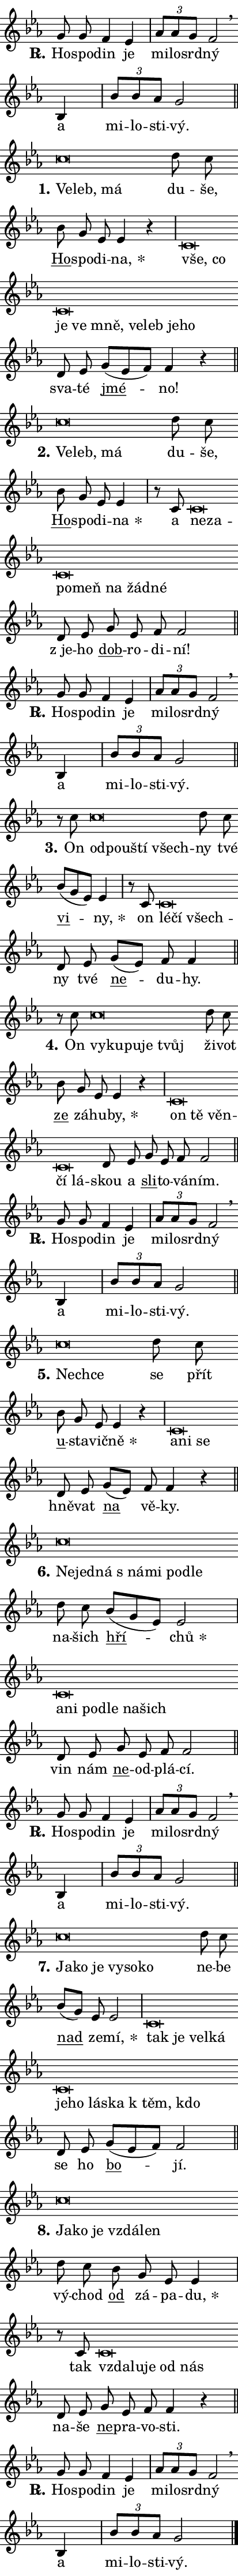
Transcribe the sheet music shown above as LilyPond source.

\version "2.24.0"
\header { tagline = "" }
\paper {
  indent = 0\cm
  top-margin = 0\cm
  right-margin = 0\cm
  bottom-margin = 0\cm
  left-margin = 0\cm
  paper-width = 7\cm
  page-breaking = #ly:one-page-breaking
  system-system-spacing.basic-distance = #11
  score-system-spacing.basic-distance = #11
  ragged-last = ##f
}


%% Author: Thomas Morley
%% https://lists.gnu.org/archive/html/lilypond-user/2020-05/msg00002.html
#(define (line-position grob)
"Returns position of @var[grob} in current system:
   @code{'start}, if at first time-step
   @code{'end}, if at last time-step
   @code{'middle} otherwise
"
  (let* ((col (ly:item-get-column grob))
         (ln (ly:grob-object col 'left-neighbor))
         (rn (ly:grob-object col 'right-neighbor))
         (col-to-check-left (if (ly:grob? ln) ln col))
         (col-to-check-right (if (ly:grob? rn) rn col))
         (break-dir-left
           (and
             (ly:grob-property col-to-check-left 'non-musical #f)
             (ly:item-break-dir col-to-check-left)))
         (break-dir-right
           (and
             (ly:grob-property col-to-check-right 'non-musical #f)
             (ly:item-break-dir col-to-check-right))))
        (cond ((eqv? 1 break-dir-left) 'start)
              ((eqv? -1 break-dir-right) 'end)
              (else 'middle))))

#(define (tranparent-at-line-position vctor)
  (lambda (grob)
  "Relying on @code{line-position} select the relevant enry from @var{vctor}.
Used to determine transparency,"
    (case (line-position grob)
      ((end) (not (vector-ref vctor 0)))
      ((middle) (not (vector-ref vctor 1)))
      ((start) (not (vector-ref vctor 2))))))

noteHeadBreakVisibility =
#(define-music-function (break-visibility)(vector?)
"Makes @code{NoteHead}s transparent relying on @var{break-visibility}"
#{
  \override NoteHead.transparent =
    #(tranparent-at-line-position break-visibility)
#})

#(define delete-ledgers-for-transparent-note-heads
  (lambda (grob)
    "Reads whether a @code{NoteHead} is transparent.
If so this @code{NoteHead} is removed from @code{'note-heads} from
@var{grob}, which is supposed to be @code{LedgerLineSpanner}.
As a result ledgers are not printed for this @code{NoteHead}"
    (let* ((nhds-array (ly:grob-object grob 'note-heads))
           (nhds-list
             (if (ly:grob-array? nhds-array)
                 (ly:grob-array->list nhds-array)
                 '()))
           ;; Relies on the transparent-property being done before
           ;; Staff.LedgerLineSpanner.after-line-breaking is executed.
           ;; This is fragile ...
           (to-keep
             (remove
               (lambda (nhd)
                 (ly:grob-property nhd 'transparent #f))
               nhds-list)))
      ;; TODO find a better method to iterate over grob-arrays, similiar
      ;; to filter/remove etc for lists
      ;; For now rebuilt from scratch
      (set! (ly:grob-object grob 'note-heads)  '())
      (for-each
        (lambda (nhd)
          (ly:pointer-group-interface::add-grob grob 'note-heads nhd))
        to-keep))))

hideNotes = {
  \noteHeadBreakVisibility #begin-of-line-visible
}
unHideNotes = {
  \noteHeadBreakVisibility #all-visible
}

% work-around for resetting accidentals
% https://lilypond.org/doc/v2.23/Documentation/notation/displaying-rhythms#unmetered-music
cadenzaMeasure = {
  \cadenzaOff
  \partial 1024 s1024
  \cadenzaOn
}

#(define-markup-command (accent layout props text) (markup?)
  "Underline accented syllable"
  (interpret-markup layout props
    #{\markup \override #'(offset . 4.3) \underline { #text }#}))

responsum = \markup \concat {
  "R" \hspace #-1.05 \path #0.1 #'((moveto 0 0.07) (lineto 0.9 0.8)) \hspace #0.05 "."
}

\layout {
    \context {
        \Staff
        \remove "Time_signature_engraver"
        \override LedgerLineSpanner.after-line-breaking = #delete-ledgers-for-transparent-note-heads
    }
    \context {
        \Voice {
            \override NoteHead.output-attributes = #'((class . "notehead"))
            \override Hairpin.height = #0.55
        }
    }
    \context {
        \Lyrics {
            \override StanzaNumber.output-attributes = #'((class . "stanzanumber"))
            \override LyricSpace.minimum-distance = #0.9
            \override LyricText.font-name = #"TeX Gyre Schola"
            \override LyricText.font-size = 1
            \override StanzaNumber.font-name = #"TeX Gyre Schola Bold"
            \override StanzaNumber.font-size = 1
        }
    }
}

% magnetic-lyrics.ily
%
%   written by
%     Jean Abou Samra <jean@abou-samra.fr>
%     Werner Lemberg <wl@gnu.org>
%
%   adapted by
%     Jiri Hon <jiri.hon@gmail.com>
%
% Version 2022-Apr-15

% https://www.mail-archive.com/lilypond-user@gnu.org/msg149350.html

#(define (Left_hyphen_pointer_engraver context)
   "Collect syllable-hyphen-syllable occurrences in lyrics and store
them in properties.  This engraver only looks to the left.  For
example, if the lyrics input is @code{foo -- bar}, it does the
following.

@itemize @bullet
@item
Set the @code{text} property of the @code{LyricHyphen} grob between
@q{foo} and @q{bar} to @code{foo}.

@item
Set the @code{left-hyphen} property of the @code{LyricText} grob with
text @q{foo} to the @code{LyricHyphen} grob between @q{foo} and
@q{bar}.
@end itemize

Use this auxiliary engraver in combination with the
@code{lyric-@/text::@/apply-@/magnetic-@/offset!} hook."
   (let ((hyphen #f)
         (text #f))
     (make-engraver
      (acknowledgers
       ((lyric-syllable-interface engraver grob source-engraver)
        (set! text grob)))
      (end-acknowledgers
       ((lyric-hyphen-interface engraver grob source-engraver)
        ;(when (not (grob::has-interface grob 'lyric-space-interface))
          (set! hyphen grob)));)
      ((stop-translation-timestep engraver)
       (when (and text hyphen)
         (ly:grob-set-object! text 'left-hyphen hyphen))
       (set! text #f)
       (set! hyphen #f)))))

#(define (lyric-text::apply-magnetic-offset! grob)
   "If the space between two syllables is less than the value in
property @code{LyricText@/.details@/.squash-threshold}, move the right
syllable to the left so that it gets concatenated with the left
syllable.

Use this function as a hook for
@code{LyricText@/.after-@/line-@/breaking} if the
@code{Left_@/hyphen_@/pointer_@/engraver} is active."
   (let ((hyphen (ly:grob-object grob 'left-hyphen #f)))
     (when hyphen
       (let ((left-text (ly:spanner-bound hyphen LEFT)))
         (when (grob::has-interface left-text 'lyric-syllable-interface)
           (let* ((common (ly:grob-common-refpoint grob left-text X))
                  (this-x-ext (ly:grob-extent grob common X))
                  (left-x-ext
                   (begin
                     ;; Trigger magnetism for left-text.
                     (ly:grob-property left-text 'after-line-breaking)
                     (ly:grob-extent left-text common X)))
                  ;; `delta` is the gap width between two syllables.
                  (delta (- (interval-start this-x-ext)
                            (interval-end left-x-ext)))
                  (details (ly:grob-property grob 'details))
                  (threshold (assoc-get 'squash-threshold details 0.2)))
             (when (< delta threshold)
               (let* (;; We have to manipulate the input text so that
                      ;; ligatures crossing syllable boundaries are not
                      ;; disabled.  For languages based on the Latin
                      ;; script this is essentially a beautification.
                      ;; However, for non-Western scripts it can be a
                      ;; necessity.
                      (lt (ly:grob-property left-text 'text))
                      (rt (ly:grob-property grob 'text))
                      (is-space (grob::has-interface hyphen 'lyric-space-interface))
                      (space (if is-space " " ""))
                      (space-markup (grob-interpret-markup grob " "))
                      (space-size (interval-length (ly:stencil-extent space-markup X)))
                      (extra-delta (if is-space space-size 0))
                      ;; Append new syllable.
                      (ltrt-space (if (and (string? lt) (string? rt))
                                (string-append lt space rt)
                                (make-concat-markup (list lt space rt))))
                      ;; Right-align `ltrt` to the right side.
                      (ltrt-space-markup (grob-interpret-markup
                               grob
                               (make-translate-markup
                                (cons (interval-length this-x-ext) 0)
                                (make-right-align-markup ltrt-space)))))
                 (begin
                   ;; Don't print `left-text`.
                   (ly:grob-set-property! left-text 'stencil #f)
                   ;; Set text and stencil (which holds all collected
                   ;; syllables so far) and shift it to the left.
                   (ly:grob-set-property! grob 'text ltrt-space)
                   (ly:grob-set-property! grob 'stencil ltrt-space-markup)
                   (ly:grob-translate-axis! grob (- (- delta extra-delta)) X))))))))))


#(define (lyric-hyphen::displace-bounds-first grob)
   ;; Make very sure this callback isn't triggered too early.
   (let ((left (ly:spanner-bound grob LEFT))
         (right (ly:spanner-bound grob RIGHT)))
     (ly:grob-property left 'after-line-breaking)
     (ly:grob-property right 'after-line-breaking)
     (ly:lyric-hyphen::print grob)))

squashThreshold = #0.4

\layout {
  \context {
    \Lyrics
    \consists #Left_hyphen_pointer_engraver
    \override LyricText.after-line-breaking =
      #lyric-text::apply-magnetic-offset!
    \override LyricHyphen.stencil = #lyric-hyphen::displace-bounds-first
    \override LyricText.details.squash-threshold = \squashThreshold
    \override LyricHyphen.minimum-distance = 0
    \override LyricHyphen.minimum-length = \squashThreshold
  }
}

squash = \override LyricText.details.squash-threshold = 9999
unSquash = \override LyricText.details.squash-threshold = \squashThreshold

left = \override LyricText.self-alignment-X = #LEFT
unLeft = \revert LyricText.self-alignment-X

starOffset = #(lambda (grob) 
                (let ((x_offset (ly:self-alignment-interface::aligned-on-x-parent grob)))
                  (if (= x_offset 0) 0 (+ x_offset 1.2))))

star = #(define-music-function (syllable)(string?)
"Append star separator at the end of a syllable"
#{
  \once \override LyricText.X-offset = #starOffset
  \lyricmode { \markup {
    #syllable
    \override #'((font-name . "TeX Gyre Schola Bold")) \hspace #0.2 \lower #0.65 \larger "*"
  } }
#})

starAccent = #(define-music-function (syllable)(string?)
"Append star separator at the end of a syllable and make accent"
#{
  \once \override LyricText.X-offset = #starOffset
  \lyricmode { \markup {
    \accent #syllable
    \override #'((font-name . "TeX Gyre Schola Bold")) \hspace #0.2 \lower #0.65 \larger "*"
  } }
#})

breath = #(define-music-function (syllable)(string?)
"Append breathing indicator at the end of a syllable"
#{
  \lyricmode { \markup { #syllable "+" } }
#})

optionalBreath = #(define-music-function (syllable)(string?)
"Append optional breathing indicator at the end of a syllable"
#{
  \lyricmode { \markup { #syllable "(+)" } }
#})


\score {
    <<
        \new Voice = "melody" { \cadenzaOn \key es \major \relative { g'8 g f4 es \cadenzaMeasure \bar "|" \tuplet 3/2 { as8[ as g] } f2 \breathe \bar "" bes,4 \cadenzaMeasure \bar "|" \tuplet 3/2 {bes'8[ bes as] } g2 \cadenzaMeasure \bar "||" \break } }
        \new Lyrics \lyricsto "melody" { \lyricmode { \set stanza = \responsum
Ho -- spo -- din je mi -- lo -- srd -- ný a mi -- lo -- sti -- vý. } }
    >>
    \layout {}
}

\score {
    <<
        \new Voice = "melody" { \cadenzaOn \key es \major \relative { c''\breve*1/16 \hideNotes \breve*1/16 \breve*1/16 \bar "" \unHideNotes d8 c \bar "" bes g es es4 r \cadenzaMeasure \bar "|" c\breve*1/16 \hideNotes \breve*1/16 \bar "" \breve*1/16 \bar "" \breve*1/16 \bar "" \breve*1/16 \bar "" \breve*1/16 \bar "" \breve*1/16 \bar "" \breve*1/16 \breve*1/16 \bar "" \unHideNotes d8 es \bar "" g[( es f)] f4 r \cadenzaMeasure \bar "||" \break } }
        \new Lyrics \lyricsto "melody" { \lyricmode { \set stanza = "1."
\left Ve -- \squash leb, má \unLeft \unSquash du -- še, \markup \accent Ho -- spo -- di -- \star na, \left vše, \squash co je ve mně, ve -- leb je -- ho \unLeft \unSquash sva -- té \markup \accent jmé -- no! } }
    >>
    \layout {}
}

\score {
    <<
        \new Voice = "melody" { \cadenzaOn \key es \major \relative { c''\breve*1/16 \hideNotes \breve*1/16 \breve*1/16 \bar "" \unHideNotes d8 c \bar "" bes g es es4 \cadenzaMeasure \bar "|" r8 c c\breve*1/16 \hideNotes \breve*1/16 \bar "" \breve*1/16 \bar "" \breve*1/16 \bar "" \breve*1/16 \bar "" \breve*1/16 \breve*1/16 \bar "" \unHideNotes d8 es \bar "" g es f f2 \cadenzaMeasure \bar "||" \break } }
        \new Lyrics \lyricsto "melody" { \lyricmode { \set stanza = "2."
\left Ve -- \squash leb, má \unLeft \unSquash du -- še, \markup \accent Ho -- spo -- di -- \star na a \left ne -- \squash za -- po -- meň na žád -- né \unLeft \unSquash "z je" -- ho \markup \accent dob -- ro -- di -- ní! } }
    >>
    \layout {}
}

\score {
    <<
        \new Voice = "melody" { \cadenzaOn \key es \major \relative { g'8 g f4 es \cadenzaMeasure \bar "|" \tuplet 3/2 { as8[ as g] } f2 \breathe \bar "" bes,4 \cadenzaMeasure \bar "|" \tuplet 3/2 {bes'8[ bes as] } g2 \cadenzaMeasure \bar "||" \break } }
        \new Lyrics \lyricsto "melody" { \lyricmode { \set stanza = \responsum
Ho -- spo -- din je mi -- lo -- srd -- ný a mi -- lo -- sti -- vý. } }
    >>
    \layout {}
}

\score {
    <<
        \new Voice = "melody" { \cadenzaOn \key es \major \relative { r8 c'' c\breve*1/16 \hideNotes \breve*1/16 \bar "" \breve*1/16 \breve*1/16 \bar "" \unHideNotes d8 c \bar "" bes[( g es)] es4 \cadenzaMeasure \bar "|" r8 c c\breve*1/16 \hideNotes \breve*1/16 \breve*1/16 \bar "" \unHideNotes d8 es \bar "" g[( es)] f f4 \cadenzaMeasure \bar "||" \break } }
        \new Lyrics \lyricsto "melody" { \lyricmode { \set stanza = "3."
On \left od -- \squash pou -- ští všech -- \unLeft \unSquash ny tvé \markup \accent vi -- \star ny, on \left lé -- \squash čí všech -- \unLeft \unSquash ny tvé \markup \accent ne -- du -- hy. } }
    >>
    \layout {}
}

\score {
    <<
        \new Voice = "melody" { \cadenzaOn \key es \major \relative { r8 c'' c\breve*1/16 \hideNotes \breve*1/16 \bar "" \breve*1/16 \bar "" \breve*1/16 \breve*1/16 \bar "" \unHideNotes d8 c \bar "" bes g es es4 r \cadenzaMeasure \bar "|" c\breve*1/16 \hideNotes \breve*1/16 \bar "" \breve*1/16 \bar "" \breve*1/16 \breve*1/16 \bar "" \unHideNotes d8 es \bar "" g es f f2 \cadenzaMeasure \bar "||" \break } }
        \new Lyrics \lyricsto "melody" { \lyricmode { \set stanza = "4."
On \left vy -- \squash ku -- pu -- je tvůj \unLeft \unSquash ži -- vot \markup \accent ze zá -- hu -- \star by, \left on \squash tě věn -- čí lá -- \unLeft \unSquash skou a \markup \accent sli -- to -- vá -- ním. } }
    >>
    \layout {}
}

\score {
    <<
        \new Voice = "melody" { \cadenzaOn \key es \major \relative { g'8 g f4 es \cadenzaMeasure \bar "|" \tuplet 3/2 { as8[ as g] } f2 \breathe \bar "" bes,4 \cadenzaMeasure \bar "|" \tuplet 3/2 {bes'8[ bes as] } g2 \cadenzaMeasure \bar "||" \break } }
        \new Lyrics \lyricsto "melody" { \lyricmode { \set stanza = \responsum
Ho -- spo -- din je mi -- lo -- srd -- ný a mi -- lo -- sti -- vý. } }
    >>
    \layout {}
}

\score {
    <<
        \new Voice = "melody" { \cadenzaOn \key es \major \relative { c''\breve*1/16 \hideNotes \breve*1/16 \bar "" \unHideNotes d8 c \bar "" bes g es es4 r \cadenzaMeasure \bar "|" c\breve*1/16 \hideNotes \breve*1/16 \breve*1/16 \bar "" \unHideNotes d8 es \bar "" g[( es)] f f4 r \cadenzaMeasure \bar "||" \break } }
        \new Lyrics \lyricsto "melody" { \lyricmode { \set stanza = "5."
\left Nech -- \squash ce \unLeft \unSquash se přít \markup \accent u -- sta -- vič -- \star ně \left a -- \squash ni se \unLeft \unSquash hně -- vat \markup \accent na vě -- ky. } }
    >>
    \layout {}
}

\score {
    <<
        \new Voice = "melody" { \cadenzaOn \key es \major \relative { c''\breve*1/16 \hideNotes \breve*1/16 \bar "" \breve*1/16 \bar "" \breve*1/16 \bar "" \breve*1/16 \bar "" \breve*1/16 \breve*1/16 \bar "" \unHideNotes d8 c \bar "" bes[( g es)] es2 \cadenzaMeasure \bar "|" c\breve*1/16 \hideNotes \breve*1/16 \bar "" \breve*1/16 \bar "" \breve*1/16 \bar "" \breve*1/16 \breve*1/16 \bar "" \unHideNotes d8 es \bar "" g es f f2 \cadenzaMeasure \bar "||" \break } }
        \new Lyrics \lyricsto "melody" { \lyricmode { \set stanza = "6."
\left Ne -- \squash jed -- ná "s ná" -- mi po -- dle \unLeft \unSquash na -- šich \markup \accent hří -- \star chů \left a -- \squash ni po -- dle na -- šich \unLeft \unSquash vin nám \markup \accent ne -- od -- plá -- cí. } }
    >>
    \layout {}
}

\score {
    <<
        \new Voice = "melody" { \cadenzaOn \key es \major \relative { g'8 g f4 es \cadenzaMeasure \bar "|" \tuplet 3/2 { as8[ as g] } f2 \breathe \bar "" bes,4 \cadenzaMeasure \bar "|" \tuplet 3/2 {bes'8[ bes as] } g2 \cadenzaMeasure \bar "||" \break } }
        \new Lyrics \lyricsto "melody" { \lyricmode { \set stanza = \responsum
Ho -- spo -- din je mi -- lo -- srd -- ný a mi -- lo -- sti -- vý. } }
    >>
    \layout {}
}

\score {
    <<
        \new Voice = "melody" { \cadenzaOn \key es \major \relative { c''\breve*1/16 \hideNotes \breve*1/16 \bar "" \breve*1/16 \bar "" \breve*1/16 \bar "" \breve*1/16 \breve*1/16 \bar "" \unHideNotes d8 c \bar "" bes[( g)] es es2 \cadenzaMeasure \bar "|" c\breve*1/16 \hideNotes \breve*1/16 \bar "" \breve*1/16 \bar "" \breve*1/16 \bar "" \breve*1/16 \bar "" \breve*1/16 \bar "" \breve*1/16 \bar "" \breve*1/16 \bar "" \breve*1/16 \breve*1/16 \bar "" \unHideNotes d8 es \bar "" g[( es f)] f2 \cadenzaMeasure \bar "||" \break } }
        \new Lyrics \lyricsto "melody" { \lyricmode { \set stanza = "7."
\left Ja -- \squash ko je vy -- so -- ko \unLeft \unSquash ne -- be \markup \accent nad ze -- \star mí, \left tak \squash je vel -- ká je -- ho lá -- ska "k těm," kdo \unLeft \unSquash se ho \markup \accent bo -- jí. } }
    >>
    \layout {}
}

\score {
    <<
        \new Voice = "melody" { \cadenzaOn \key es \major \relative { c''\breve*1/16 \hideNotes \breve*1/16 \bar "" \breve*1/16 \bar "" \breve*1/16 \breve*1/16 \bar "" \unHideNotes d8 c \bar "" bes g es es4 \cadenzaMeasure \bar "|" r8 c c\breve*1/16 \hideNotes \breve*1/16 \bar "" \breve*1/16 \bar "" \breve*1/16 \breve*1/16 \bar "" \unHideNotes d8 es \bar "" g es f f4 r \cadenzaMeasure \bar "||" \break } }
        \new Lyrics \lyricsto "melody" { \lyricmode { \set stanza = "8."
\left Ja -- \squash ko je vzdá -- len \unLeft \unSquash vý -- chod \markup \accent od zá -- pa -- \star du, tak \left vzda -- \squash lu -- je od nás \unLeft \unSquash na -- še \markup \accent ne -- pra -- vo -- sti. } }
    >>
    \layout {}
}

\score {
    <<
        \new Voice = "melody" { \cadenzaOn \key es \major \relative { g'8 g f4 es \cadenzaMeasure \bar "|" \tuplet 3/2 { as8[ as g] } f2 \breathe \bar "" bes,4 \cadenzaMeasure \bar "|" \tuplet 3/2 {bes'8[ bes as] } g2 \cadenzaMeasure \bar "||" \break } \bar "|." }
        \new Lyrics \lyricsto "melody" { \lyricmode { \set stanza = \responsum
Ho -- spo -- din je mi -- lo -- srd -- ný a mi -- lo -- sti -- vý. } }
    >>
    \layout {}
}
